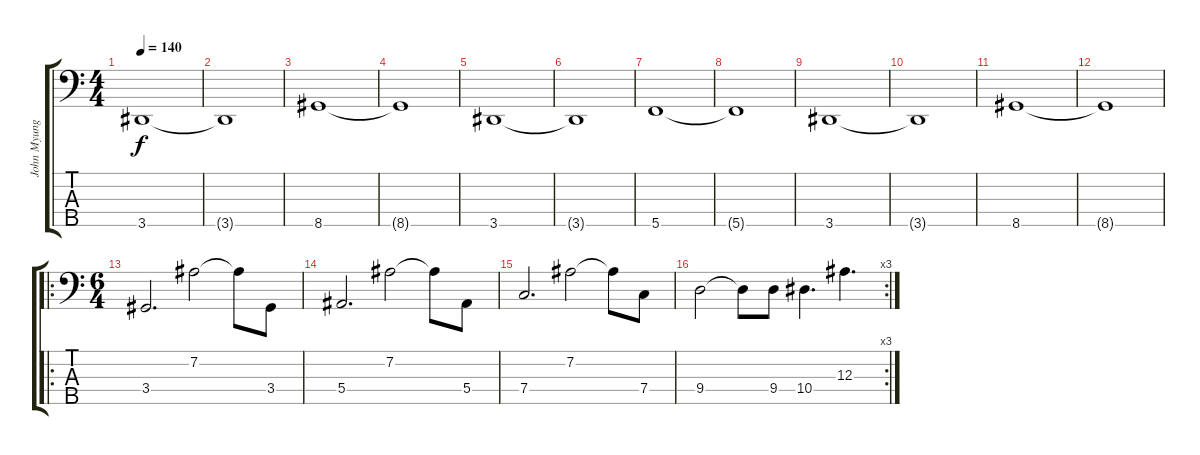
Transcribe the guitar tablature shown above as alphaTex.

\track ("John Myung" "John Myung") {instrument electricbassfinger}
\staff {score tabs}
\tuning (Ab2 Eb2 Bb1 F1 C1) {hide}
\ts (4 4)
\tempo 140
\clef f4
\ks c
3.5.1{dy f} |
3.5{t}.1 |
8.5.1 |
8.5{t}.1 |
3.5.1 |
3.5{t}.1 |
5.5.1 |
5.5{t}.1 |
3.5.1 |
3.5{t}.1 |
8.5.1 |
8.5{t}.1 |
\ro
\ts (6 4)
3.4.2{d} 7.2.2 7.2{t}.8 3.4.8 |
5.4.2{d} 7.2.2 7.2{t}.8 5.4.8 |
7.4.2{d} 7.2.2 7.2{t}.8 7.4.8 |
\rc 3
9.4.2 9.4{t}.8 9.4.8 10.4.4{d} 12.3.4{d}
